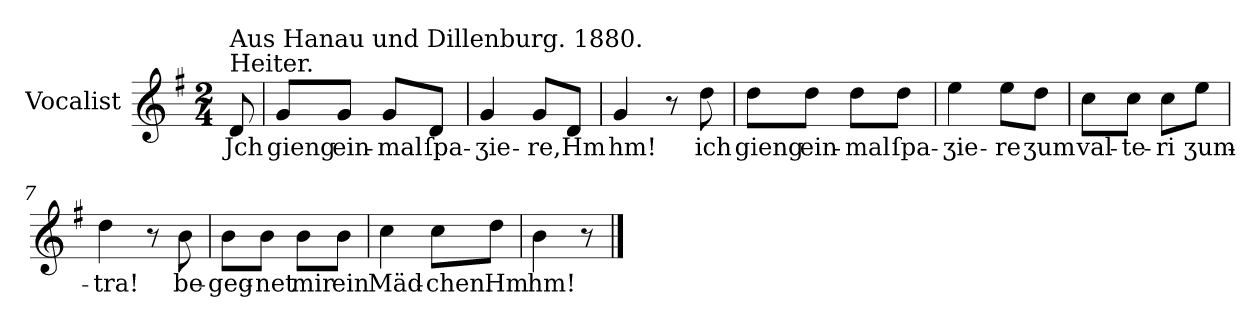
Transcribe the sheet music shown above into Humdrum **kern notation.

**kern	**text
*part1	*part1
*staff1	*staff1
*I"Vocalist	*
*k[f#]	*
*G:	*
*M2/4	*
=	=
!LO:TX:a:t=Heiter.	!
!LO:TX:a:t=Aus Hanau und Dillenburg. 1880.	!
8d	Jch
=1	=1
8gL	gieng
8gJ	ein-
8gL	-mal
8dJ	ſpa-
=2	=2
4g	-ʒie-
8gL	-re,
8dJ	Hm
=3	=3
4g	hm!
8r	.
8dd	ich
=4	=4
8ddL	gieng
8ddJ	ein-
8ddL	-mal
8ddJ	ſpa-
=5	=5
4ee	-ʒie-
8eeL	-re
8ddJ	ʒum
=6	=6
8ccL	val-
8ccJ	-te-
8ccL	-ri
8eeJ	ʒum-
=7	=7
4dd	-tra!
8r	.
8b	be-
=8	=8
8bL	-geg-
8bJ	-net
8bL	mir
8bJ	ein
=9	=9
4cc	Mäd-
8ccL	-chen.
8ddJ	Hm
=10	=10
4b	hm!
8r	.
==	==
*-	*-
